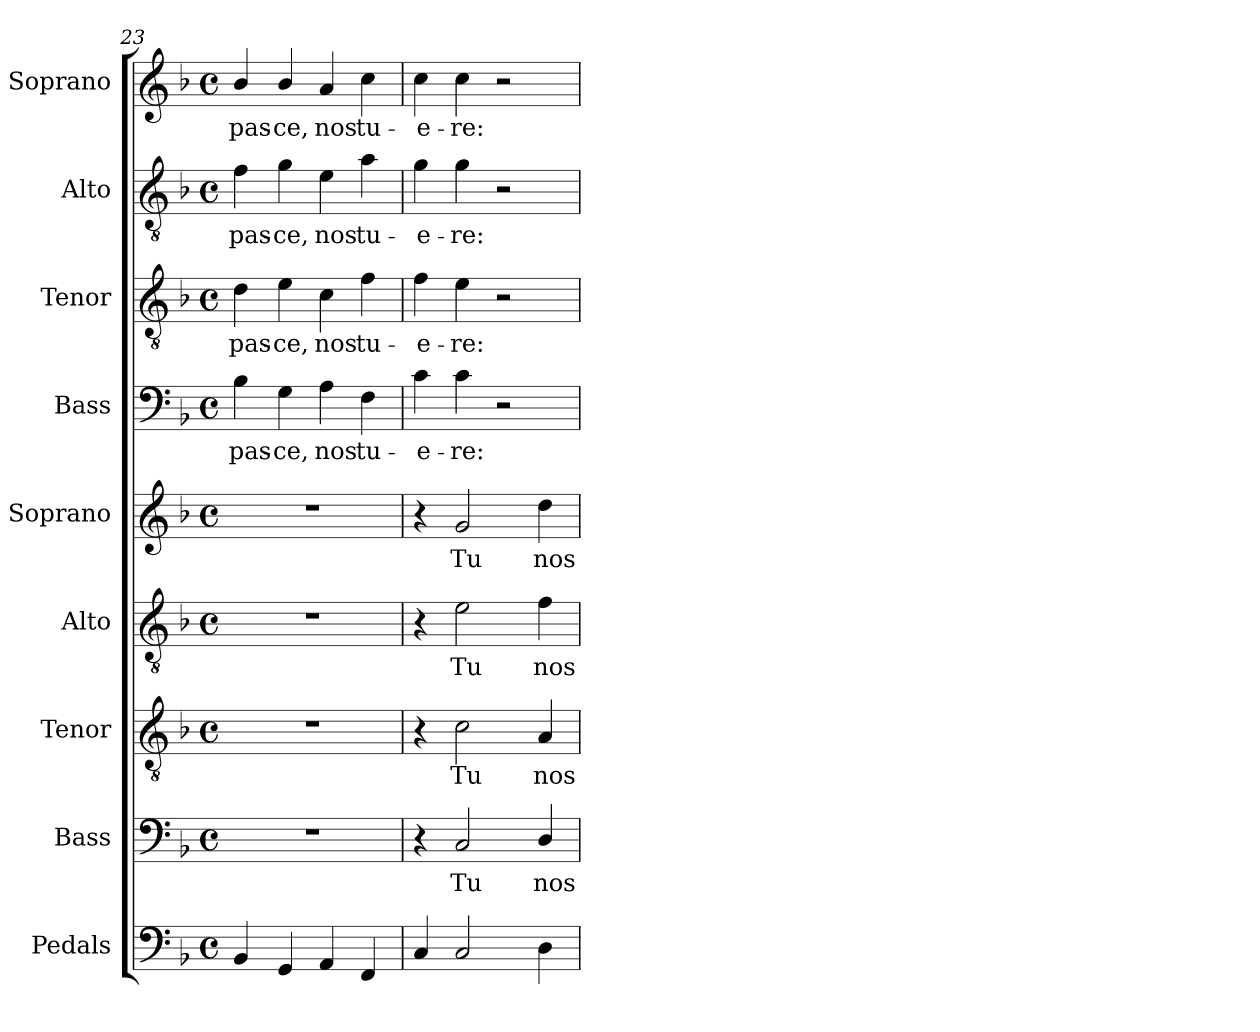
**kern	**kern	**text	**kern	**text	**kern	**text	**kern	**text	**kern	**text	**kern	**text	**kern	**text	**kern	**text
*part9	*part8	*part8	*part7	*part7	*part6	*part6	*part5	*part5	*part4	*part4	*part3	*part3	*part2	*part2	*part1	*part1
*staff9	*staff8	*staff8	*staff7	*staff7	*staff6	*staff6	*staff5	*staff5	*staff4	*staff4	*staff3	*staff3	*staff2	*staff2	*staff1	*staff1
*I"Pedals	*I"Bass	*	*I"Tenor	*	*I"Alto	*	*I"Soprano	*	*I"Bass	*	*I"Tenor	*	*I"Alto	*	*I"Soprano	*
*I'Ped.	*I'B.	*	*I'T.	*	*I'A.	*	*I'S.	*	*I'B.	*	*I'T.	*	*I'A.	*	*I'S.	*
!!LO:LB:g=z
*clefF4	*clefF4	*	*clefGv2	*	*clefGv2	*	*clefG2	*	*clefF4	*	*clefGv2	*	*clefGv2	*	*clefG2	*
*	*	*	*ITrd7c12	*	*ITrd7c12	*	*	*	*	*	*ITrd7c12	*	*ITrd7c12	*	*	*
*k[b-]	*k[b-]	*	*k[b-]	*	*k[b-]	*	*k[b-]	*	*k[b-]	*	*k[b-]	*	*k[b-]	*	*k[b-]	*
*F:	*F:	*	*F:	*	*F:	*	*F:	*	*F:	*	*F:	*	*F:	*	*F:	*
*M4/4	*M4/4	*	*M4/4	*	*M4/4	*	*M4/4	*	*M4/4	*	*M4/4	*	*M4/4	*	*M4/4	*
*met(c)	*met(c)	*	*met(c)	*	*met(c)	*	*met(c)	*	*met(c)	*	*met(c)	*	*met(c)	*	*met(c)	*
=23	=23	=23	=23	=23	=23	=23	=23	=23	=23	=23	=23	=23	=23	=23	=23	=23
!	!	!	!	!	!	!	!	!	!	!LO:LY:b:color=#000000	!	!	!	!	!	!
!	!	!	!	!	!	!	!	!	!	!	!	!LO:LY:b:color=#000000	!	!	!	!
!	!	!	!	!	!	!	!	!	!	!	!	!	!	!LO:LY:b:color=#000000	!	!
!	!	!	!	!	!	!	!	!	!	!	!	!	!	!	!	!LO:LY:b:color=#000000
4BB-i/	1r	.	1r	.	1r	.	1r	.	4B-i\	pas-	4Di\	pas-	4Fi\	pas-	4b-i/	pas-
!	!	!	!	!	!	!	!	!	!	!LO:LY:b:color=#000000	!	!	!	!	!	!
!	!	!	!	!	!	!	!	!	!	!	!	!LO:LY:b:color=#000000	!	!	!	!
!	!	!	!	!	!	!	!	!	!	!	!	!	!	!LO:LY:b:color=#000000	!	!
!	!	!	!	!	!	!	!	!	!	!	!	!	!	!	!	!LO:LY:b:color=#000000
4GGi/	.	.	.	.	.	.	.	.	4Gi\	-ce,	4Ei\	-ce,	4Gi\	-ce,	4b-i/	-ce,
!	!	!	!	!	!	!	!	!	!	!LO:LY:b:color=#000000	!	!	!	!	!	!
!	!	!	!	!	!	!	!	!	!	!	!	!LO:LY:b:color=#000000	!	!	!	!
!	!	!	!	!	!	!	!	!	!	!	!	!	!	!LO:LY:b:color=#000000	!	!
!	!	!	!	!	!	!	!	!	!	!	!	!	!	!	!	!LO:LY:b:color=#000000
4AAi/	.	.	.	.	.	.	.	.	4Ai\	nos	4Ci\	nos	4Ei\	nos	4ai/	nos
!	!	!	!	!	!	!	!	!	!	!LO:LY:b:color=#000000	!	!	!	!	!	!
!	!	!	!	!	!	!	!	!	!	!	!	!LO:LY:b:color=#000000	!	!	!	!
!	!	!	!	!	!	!	!	!	!	!	!	!	!	!LO:LY:b:color=#000000	!	!
!	!	!	!	!	!	!	!	!	!	!	!	!	!	!	!	!LO:LY:b:color=#000000
4FFi/	.	.	.	.	.	.	.	.	4Fi\	tu-	4Fi\	tu-	4Ai\	tu-	4cci\	tu-
=24	=24	=24	=24	=24	=24	=24	=24	=24	=24	=24	=24	=24	=24	=24	=24	=24
!	!	!	!	!	!	!	!	!	!	!LO:LY:b:color=#000000	!	!	!	!	!	!
!	!	!	!	!	!	!	!	!	!	!	!	!LO:LY:b:color=#000000	!	!	!	!
!	!	!	!	!	!	!	!	!	!	!	!	!	!	!LO:LY:b:color=#000000	!	!
!	!	!	!	!	!	!	!	!	!	!	!	!	!	!	!	!LO:LY:b:color=#000000
4Ci/	4r	.	4r	.	4r	.	4r	.	4ci\	-e-	4Fi\	-e-	4Gi\	-e-	4cci\	-e-
!	!	!LO:LY:b:color=#000000	!	!	!	!	!	!	!	!	!	!	!	!	!	!
!	!	!	!	!LO:LY:b:color=#000000	!	!	!	!	!	!	!	!	!	!	!	!
!	!	!	!	!	!	!LO:LY:b:color=#000000	!	!	!	!	!	!	!	!	!	!
!	!	!	!	!	!	!	!	!LO:LY:b:color=#000000	!	!	!	!	!	!	!	!
!	!	!	!	!	!	!	!	!	!	!LO:LY:b:color=#000000	!	!	!	!	!	!
!	!	!	!	!	!	!	!	!	!	!	!	!LO:LY:b:color=#000000	!	!	!	!
!	!	!	!	!	!	!	!	!	!	!	!	!	!	!LO:LY:b:color=#000000	!	!
!	!	!	!	!	!	!	!	!	!	!	!	!	!	!	!	!LO:LY:b:color=#000000
2Ci/	2Ci/	Tu	2Ci\	Tu	2Ei\	Tu	2gi/	Tu	4ci\	-re:	4Ei\	-re:	4Gi\	-re:	4cci\	-re:
.	.	.	.	.	.	.	.	.	2r	.	2r	.	2r	.	2r	.
!	!	!LO:LY:b:color=#000000	!	!	!	!	!	!	!	!	!	!	!	!	!	!
!	!	!	!	!LO:LY:b:color=#000000	!	!	!	!	!	!	!	!	!	!	!	!
!	!	!	!	!	!	!LO:LY:b:color=#000000	!	!	!	!	!	!	!	!	!	!
!	!	!	!	!	!	!	!	!LO:LY:b:color=#000000	!	!	!	!	!	!	!	!
4Di\	4Di/	nos	4AAi/	nos	4Fi\	nos	4ddi\	nos	.	.	.	.	.	.	.	.
=	=	=	=	=	=	=	=	=	=	=	=	=	=	=	=	=
*-	*-	*-	*-	*-	*-	*-	*-	*-	*-	*-	*-	*-	*-	*-	*-	*-
